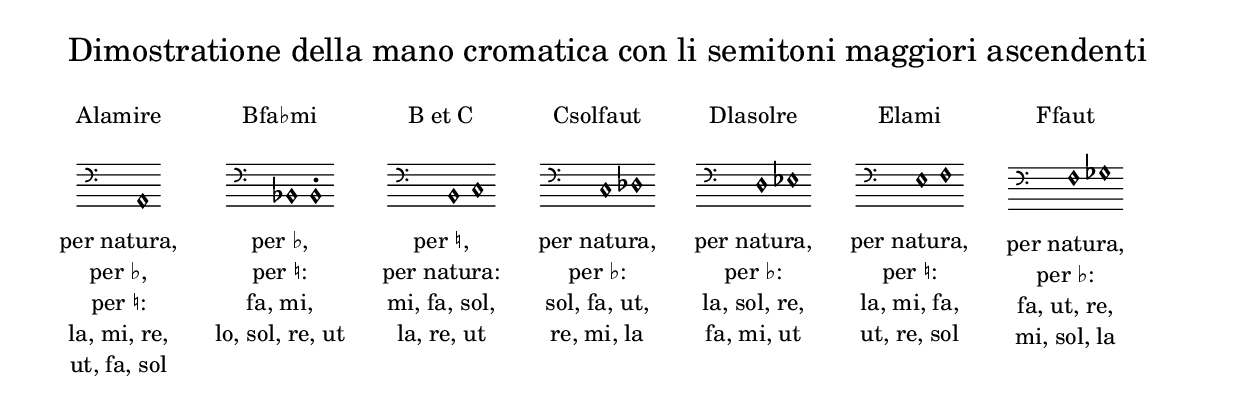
\version "2.22.2"

% Auto generated file

\header {
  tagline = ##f
}

dot = {
   \once \override Script.add-stem-support = ##f
   \once \override Script.toward-stem-shift = 0
   \once \override Script.skyline-horizontal-padding = 0
   \once \override Script.direction = 1
   \once \override Script.font-size = 1
}

\markup {
  \center-column {
    \line {
      \center-align
      \fontsize#3 { \concat { \normal-text "Dimostratione della mano cromatica con li semitoni maggiori ascendenti"} }
    }
    \null
    \line {
      \center-column {
        \line {
          \left-align {  \normal-text "Alamire" }
        }

        \null
        \line {
          \score {
            <<
              \new Staff \with { instrumentName = ""} {
                \override Staff.TimeSignature.stencil = ##f
                \override Staff.NoteHead.style = #'baroque
                \accidentalStyle Score.forget
                \override Rest.style = #'mensural
                \override NoteHead.style = #'petrucci
                \cadenzaOn
                \clef "mensural-f"
                \key c #`((0 . ,NATURAL) (1 . ,NATURAL) (2 . ,NATURAL)
                          (3 . ,NATURAL) (4 . ,NATURAL) (5 . ,NATURAL)
                          (6 . ,NATURAL))  a,1  
                \cadenzaOff
              }
            >>
            \layout {
              \context {
                \Score
                \override SpacingSpanner.common-shortest-duration = #(ly:make-moment 1)
              }
            }
          }
        }
        \null
        \line {
          \left-align {  \normal-text "per natura," }
        }
        \line {
          \left-align {  \normal-text "per ♭," }
        }
        \line {
          \left-align {  \normal-text "per ♮:" }
        }
        \line {
          \left-align {  \normal-text "la, mi, re," }
        }
        \line {
          \left-align {  \normal-text "ut, fa, sol" }
        }

      }
      \hspace #3 
      \center-column {
        \line {
          \left-align {  \normal-text "Bfa♭mi" }
        }

        \null
        \line {
          \score {
            <<
              \new Staff \with { instrumentName = ""} {
                \override Staff.TimeSignature.stencil = ##f
                \override Staff.NoteHead.style = #'baroque
                \accidentalStyle Score.forget
                \override Rest.style = #'mensural
                \override NoteHead.style = #'petrucci
                \cadenzaOn
                \clef "mensural-f"
                \key c #`((0 . ,NATURAL) (1 . ,NATURAL) (2 . ,NATURAL)
                          (3 . ,NATURAL) (4 . ,NATURAL) (5 . ,NATURAL)
                          (6 . ,NATURAL))  bes,1   \dot b,1-.  
                \cadenzaOff
              }
            >>
            \layout {
              \context {
                \Score
                \override SpacingSpanner.common-shortest-duration = #(ly:make-moment 1)
              }
            }
          }
        }
        \null
        \line {
          \left-align {  \normal-text "per ♭," }
        }
        \line {
          \left-align {  \normal-text "per ♮:" }
        }
        \line {
          \left-align {  \normal-text "fa, mi," }
        }
        \line {
          \left-align {  \normal-text "lo, sol, re, ut" }
        }

      }
      \hspace #3 
      \center-column {
        \line {
          \left-align {  \normal-text "B et C" }
        }

        \null
        \line {
          \score {
            <<
              \new Staff \with { instrumentName = ""} {
                \override Staff.TimeSignature.stencil = ##f
                \override Staff.NoteHead.style = #'baroque
                \accidentalStyle Score.forget
                \override Rest.style = #'mensural
                \override NoteHead.style = #'petrucci
                \cadenzaOn
                \clef "mensural-f"
                \key c #`((0 . ,NATURAL) (1 . ,NATURAL) (2 . ,NATURAL)
                          (3 . ,NATURAL) (4 . ,NATURAL) (5 . ,NATURAL)
                          (6 . ,NATURAL))  b,1   c1  
                \cadenzaOff
              }
            >>
            \layout {
              \context {
                \Score
                \override SpacingSpanner.common-shortest-duration = #(ly:make-moment 1)
              }
            }
          }
        }
        \null
        \line {
          \left-align {  \normal-text "per ♮," }
        }
        \line {
          \left-align {  \normal-text "per natura:" }
        }
        \line {
          \left-align {  \normal-text "mi, fa, sol," }
        }
        \line {
          \left-align {  \normal-text "la, re, ut" }
        }

      }
      \hspace #3 
      \center-column {
        \line {
          \left-align {  \normal-text "Csolfaut" }
        }

        \null
        \line {
          \score {
            <<
              \new Staff \with { instrumentName = ""} {
                \override Staff.TimeSignature.stencil = ##f
                \override Staff.NoteHead.style = #'baroque
                \accidentalStyle Score.forget
                \override Rest.style = #'mensural
                \override NoteHead.style = #'petrucci
                \cadenzaOn
                \clef "mensural-f"
                \key c #`((0 . ,NATURAL) (1 . ,NATURAL) (2 . ,NATURAL)
                          (3 . ,NATURAL) (4 . ,NATURAL) (5 . ,NATURAL)
                          (6 . ,NATURAL))  c1   des1  
                \cadenzaOff
              }
            >>
            \layout {
              \context {
                \Score
                \override SpacingSpanner.common-shortest-duration = #(ly:make-moment 1)
              }
            }
          }
        }
        \null
        \line {
          \left-align {  \normal-text "per natura," }
        }
        \line {
          \left-align {  \normal-text "per ♭:" }
        }
        \line {
          \left-align {  \normal-text "sol, fa, ut," }
        }
        \line {
          \left-align {  \normal-text "re, mi, la" }
        }

      }
      \hspace #3 
      \center-column {
        \line {
          \left-align {  \normal-text "Dlasolre" }
        }

        \null
        \line {
          \score {
            <<
              \new Staff \with { instrumentName = ""} {
                \override Staff.TimeSignature.stencil = ##f
                \override Staff.NoteHead.style = #'baroque
                \accidentalStyle Score.forget
                \override Rest.style = #'mensural
                \override NoteHead.style = #'petrucci
                \cadenzaOn
                \clef "mensural-f"
                \key c #`((0 . ,NATURAL) (1 . ,NATURAL) (2 . ,NATURAL)
                          (3 . ,NATURAL) (4 . ,NATURAL) (5 . ,NATURAL)
                          (6 . ,NATURAL))  d1   es1  
                \cadenzaOff
              }
            >>
            \layout {
              \context {
                \Score
                \override SpacingSpanner.common-shortest-duration = #(ly:make-moment 1)
              }
            }
          }
        }
        \null
        \line {
          \left-align {  \normal-text "per natura," }
        }
        \line {
          \left-align {  \normal-text "per ♭:" }
        }
        \line {
          \left-align {  \normal-text "la, sol, re," }
        }
        \line {
          \left-align {  \normal-text "fa, mi, ut" }
        }

      }
      \hspace #3 
      \center-column {
        \line {
          \left-align {  \normal-text "Elami" }
        }

        \null
        \line {
          \score {
            <<
              \new Staff \with { instrumentName = ""} {
                \override Staff.TimeSignature.stencil = ##f
                \override Staff.NoteHead.style = #'baroque
                \accidentalStyle Score.forget
                \override Rest.style = #'mensural
                \override NoteHead.style = #'petrucci
                \cadenzaOn
                \clef "mensural-f"
                \key c #`((0 . ,NATURAL) (1 . ,NATURAL) (2 . ,NATURAL)
                          (3 . ,NATURAL) (4 . ,NATURAL) (5 . ,NATURAL)
                          (6 . ,NATURAL))  e1   f1  
                \cadenzaOff
              }
            >>
            \layout {
              \context {
                \Score
                \override SpacingSpanner.common-shortest-duration = #(ly:make-moment 1)
              }
            }
          }
        }
        \null
        \line {
          \left-align {  \normal-text "per natura," }
        }
        \line {
          \left-align {  \normal-text "per ♮:" }
        }
        \line {
          \left-align {  \normal-text "la, mi, fa," }
        }
        \line {
          \left-align {  \normal-text "ut, re, sol" }
        }

      }
      \hspace #3 
      \center-column {
        \line {
          \left-align {  \normal-text "Ffaut" }
        }

        \null
        \line {
          \score {
            <<
              \new Staff \with { instrumentName = ""} {
                \override Staff.TimeSignature.stencil = ##f
                \override Staff.NoteHead.style = #'baroque
                \accidentalStyle Score.forget
                \override Rest.style = #'mensural
                \override NoteHead.style = #'petrucci
                \cadenzaOn
                \clef "mensural-f"
                \key c #`((0 . ,NATURAL) (1 . ,NATURAL) (2 . ,NATURAL)
                          (3 . ,NATURAL) (4 . ,NATURAL) (5 . ,NATURAL)
                          (6 . ,NATURAL))  f1   ges1  
                \cadenzaOff
              }
            >>
            \layout {
              \context {
                \Score
                \override SpacingSpanner.common-shortest-duration = #(ly:make-moment 1)
              }
            }
          }
        }
        \null
        \line {
          \left-align {  \normal-text "per natura," }
        }
        \line {
          \left-align {  \normal-text "per ♭:" }
        }
        \line {
          \left-align {  \normal-text "fa, ut, re," }
        }
        \line {
          \left-align {  \normal-text "mi, sol, la" }
        }

      }
      \hspace #3 

    }
  }
}